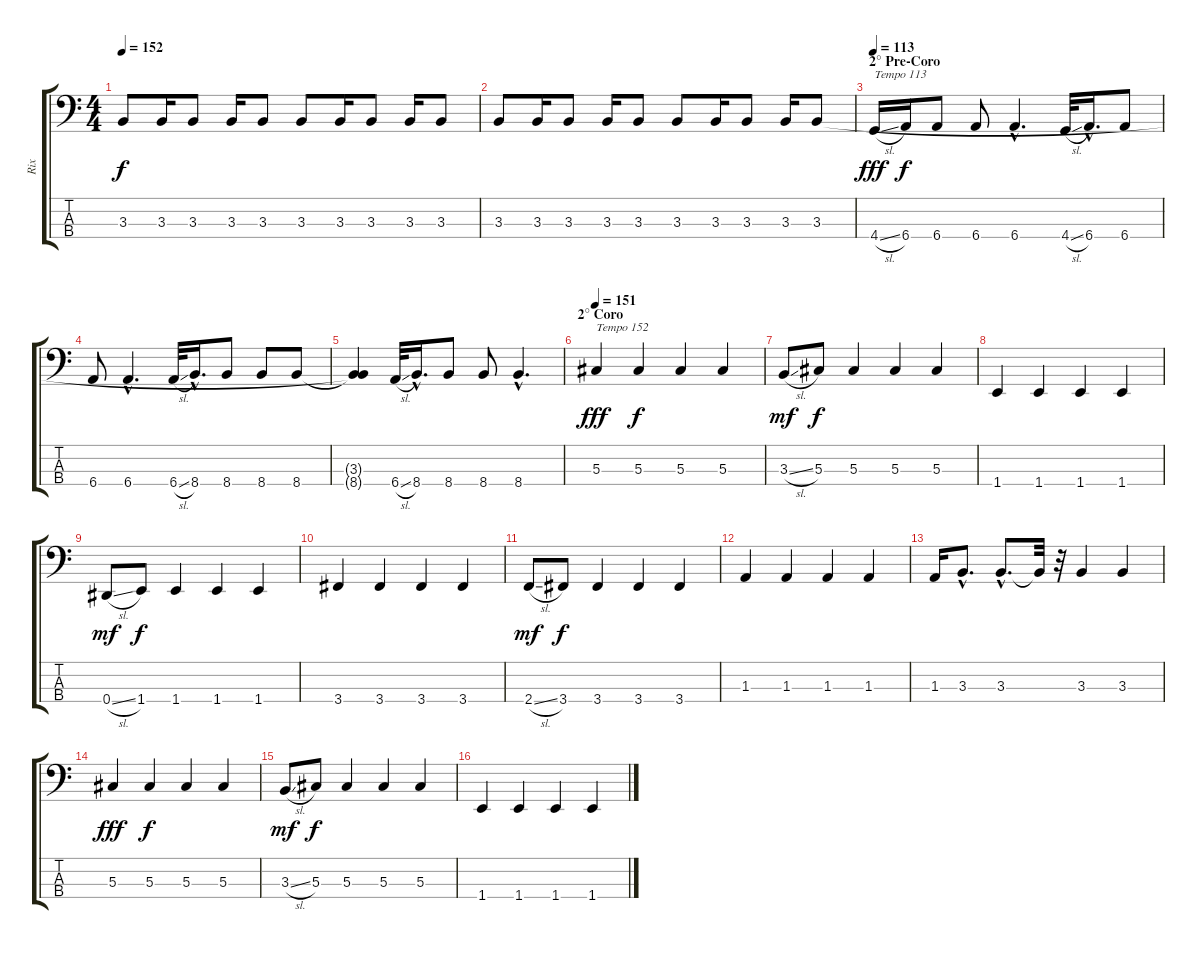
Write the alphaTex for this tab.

\track ("Rix" "Rix") {instrument electricbasspick}
\staff {score tabs}
\tuning (Gb2 Db2 Ab1 Eb1) {hide}
\ts (4 4)
\tempo 152
\clef f4
\ks c
3.3.8{dy f} 3.3.16 3.3.8 3.3.16 3.3.8 3.3.8 3.3.16 3.3.8 3.3.16 3.3.8 |
3.3.8 3.3.16 3.3.8 3.3.16 3.3.8 3.3.8 3.3.16 3.3.8 3.3.16 3.3.8 |
\section ("" "2° Pre-Coro ")
\tempo 113
4.4{sl}.16{txt "Tempo 113" dy fff} 6.4.16{dy f} 6.4.8 6.4.8 6.4{hac}.4{d} 4.4{sl}.32 6.4{hac}.16{d} 6.4.8 |
6.4.8 6.4{hac}.4{d} 6.4{sl}.32 8.4{hac}.16{d} 8.4.8 8.4.8 8.4.8 |
(3.3{t} 8.4{t}).4 6.4{sl}.32 8.4{hac}.16{d} 8.4.8 8.4.8 8.4{hac}.4{d} |
\section ("" "2° Coro ")
\tempo 151
5.3.4{txt "Tempo 152" dy fff} 5.3.4{dy f} 5.3.4 5.3.4 |
3.3{sl}.8{dy mf} 5.3.8{dy f} 5.3.4 5.3.4 5.3.4 |
1.4.4 1.4.4 1.4.4 1.4.4 |
0.4{sl}.8{dy mf} 1.4.8{dy f} 1.4.4 1.4.4 1.4.4 |
3.4.4 3.4.4 3.4.4 3.4.4 |
2.4{sl}.8{dy mf} 3.4.8{dy f} 3.4.4 3.4.4 3.4.4 |
1.3.4 1.3.4 1.3.4 1.3.4 |
1.3.16 3.3{hac}.8{d} 3.3{hac}.8{d} 3.3{t}.32 r.32 3.3.4 3.3.4 |
5.3.4{dy fff} 5.3.4{dy f} 5.3.4 5.3.4 |
3.3{sl}.8{dy mf} 5.3.8{dy f} 5.3.4 5.3.4 5.3.4 |
1.4.4 1.4.4 1.4.4 1.4.4
